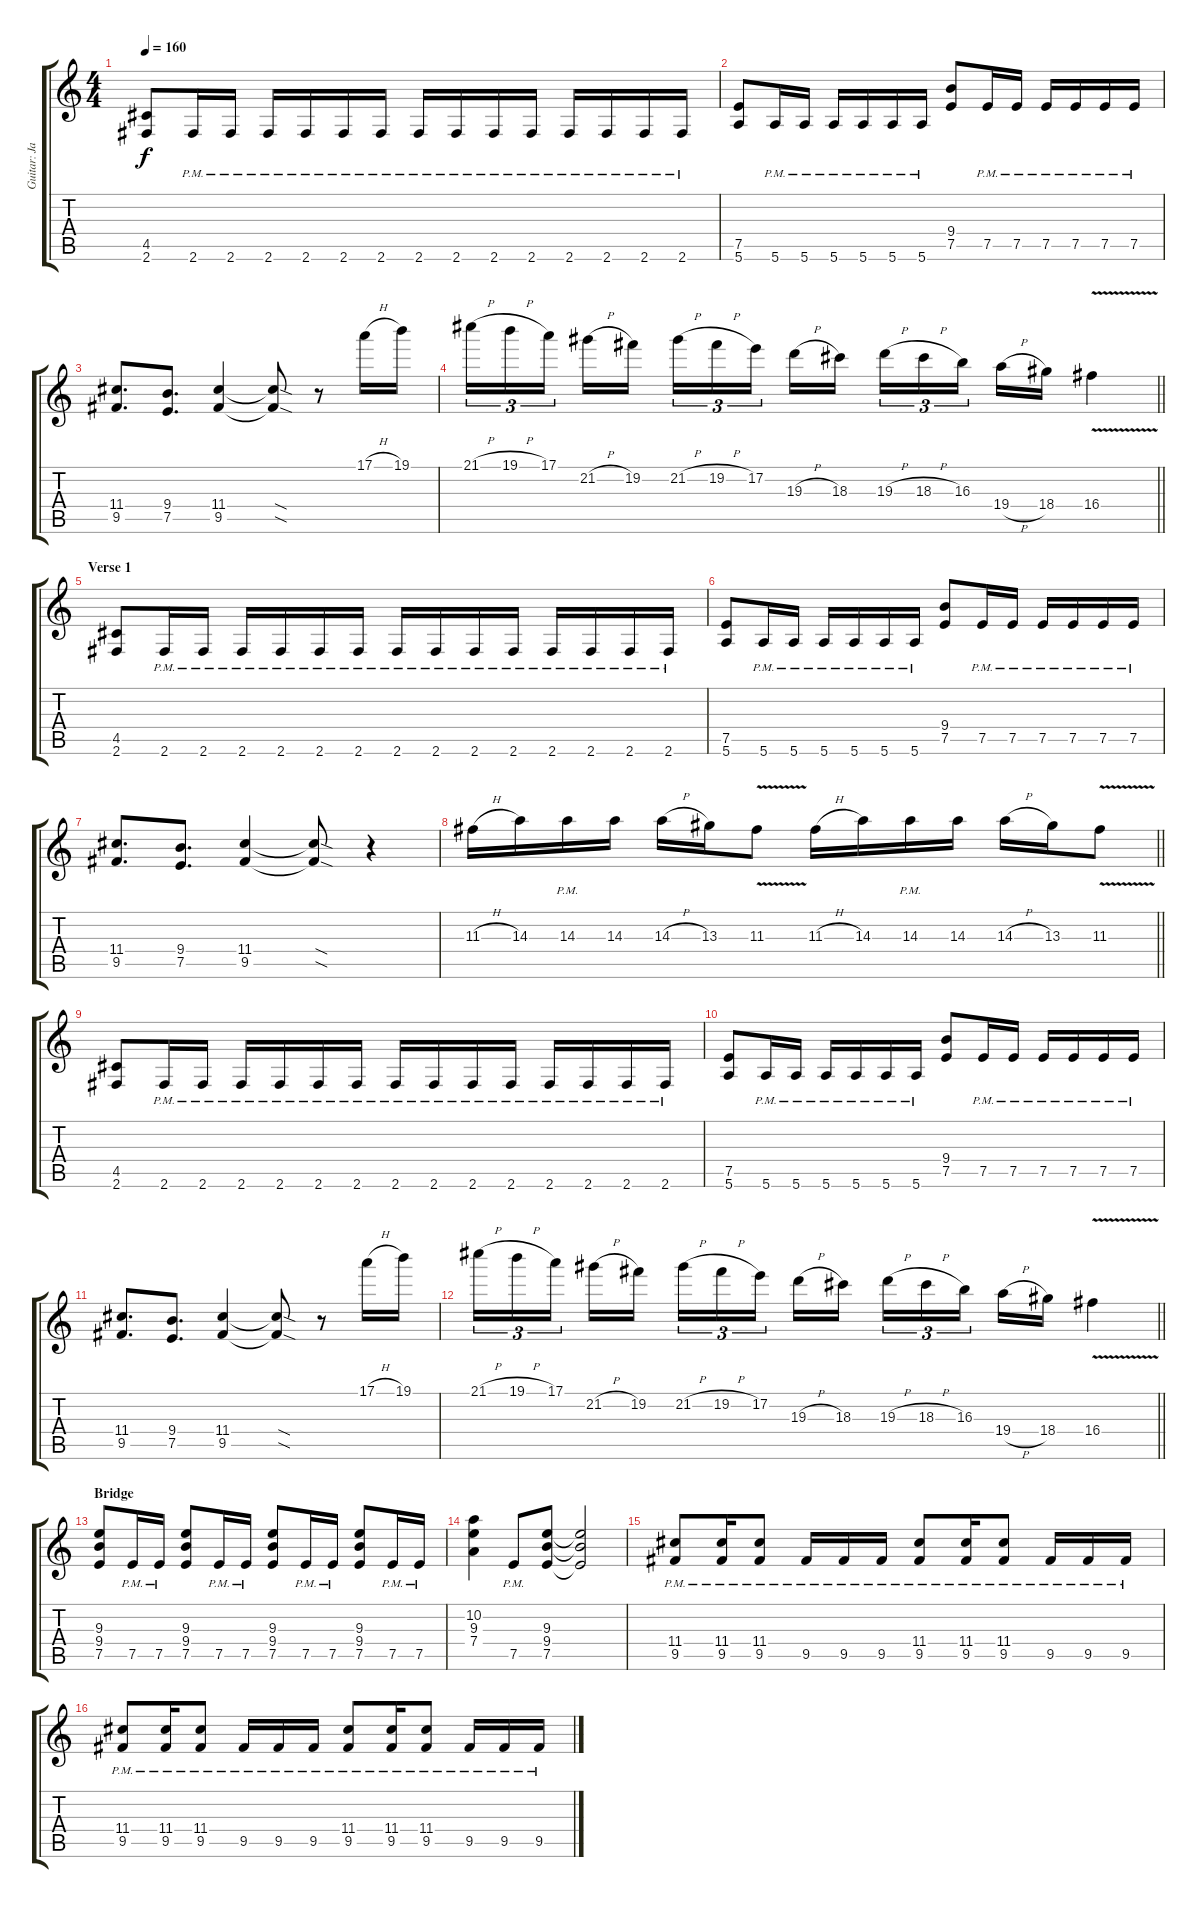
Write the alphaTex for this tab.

\track ("Guitar: Jackie Slaughter" "Guitar: Ja") {instrument distortionguitar}
\staff {score tabs}
\tuning (E4 B3 G3 D3 A2 E2) {hide}
\ts (4 4)
\tempo 160
\clef g2
\ks c
(4.5 2.6).8{dy f} 2.6{pm}.16 2.6{pm}.16 2.6{pm}.16 2.6{pm}.16 2.6{pm}.16 2.6{pm}.16 2.6{pm}.16 2.6{pm}.16 2.6{pm}.16 2.6{pm}.16 2.6{pm}.16 2.6{pm}.16 2.6{pm}.16 2.6{pm}.16 |
(7.5 5.6).8 5.6{pm}.16 5.6{pm}.16 5.6{pm}.16 5.6{pm}.16 5.6{pm}.16 5.6{pm}.16 (9.4 7.5).8 7.5{pm}.16 7.5{pm}.16 7.5{pm}.16 7.5{pm}.16 7.5{pm}.16 7.5{pm}.16 |
(11.4 9.5).8{d} (9.4 7.5).8{d} (11.4 9.5).4 (11.4{sod t} 9.5{sod t}).8 r.8 17.1{h}.16 19.1.16 |
\barLineRight lightlight
21.1{h}.16{tu (3 2)} 19.1{h}.16{tu (3 2)} 17.1.16{tu (3 2) beam splitsecondary} 21.2{h}.16 19.2.16 21.2{h}.16{tu (3 2)} 19.2{h}.16{tu (3 2)} 17.2.16{tu (3 2) beam splitsecondary} 19.3{h}.16 18.3.16 19.3{h}.16{tu (3 2)} 18.3{h}.16{tu (3 2)} 16.3.16{tu (3 2) beam splitsecondary} 19.4{h}.16 18.4.16 16.4{v}.4 |
\section ("" "Verse 1")
(4.5 2.6).8 2.6{pm}.16 2.6{pm}.16 2.6{pm}.16 2.6{pm}.16 2.6{pm}.16 2.6{pm}.16 2.6{pm}.16 2.6{pm}.16 2.6{pm}.16 2.6{pm}.16 2.6{pm}.16 2.6{pm}.16 2.6{pm}.16 2.6{pm}.16 |
(7.5 5.6).8 5.6{pm}.16 5.6{pm}.16 5.6{pm}.16 5.6{pm}.16 5.6{pm}.16 5.6{pm}.16 (9.4 7.5).8 7.5{pm}.16 7.5{pm}.16 7.5{pm}.16 7.5{pm}.16 7.5{pm}.16 7.5{pm}.16 |
(11.4 9.5).8{d} (9.4 7.5).8{d} (11.4 9.5).4 (11.4{sod t} 9.5{sod t}).8 r.4 |
\barLineRight lightlight
11.3{h}.16 14.3.16 14.3{pm}.16 14.3.16 14.3{h}.16 13.3.16 11.3{v}.8 11.3{h}.16 14.3.16 14.3{pm}.16 14.3.16 14.3{h}.16 13.3.16 11.3{v}.8 |
(4.5 2.6).8 2.6{pm}.16 2.6{pm}.16 2.6{pm}.16 2.6{pm}.16 2.6{pm}.16 2.6{pm}.16 2.6{pm}.16 2.6{pm}.16 2.6{pm}.16 2.6{pm}.16 2.6{pm}.16 2.6{pm}.16 2.6{pm}.16 2.6{pm}.16 |
(7.5 5.6).8 5.6{pm}.16 5.6{pm}.16 5.6{pm}.16 5.6{pm}.16 5.6{pm}.16 5.6{pm}.16 (9.4 7.5).8 7.5{pm}.16 7.5{pm}.16 7.5{pm}.16 7.5{pm}.16 7.5{pm}.16 7.5{pm}.16 |
(11.4 9.5).8{d} (9.4 7.5).8{d} (11.4 9.5).4 (11.4{sod t} 9.5{sod t}).8 r.8 17.1{h}.16 19.1.16 |
\barLineRight lightlight
21.1{h}.16{tu (3 2)} 19.1{h}.16{tu (3 2)} 17.1.16{tu (3 2) beam splitsecondary} 21.2{h}.16 19.2.16 21.2{h}.16{tu (3 2)} 19.2{h}.16{tu (3 2)} 17.2.16{tu (3 2) beam splitsecondary} 19.3{h}.16 18.3.16 19.3{h}.16{tu (3 2)} 18.3{h}.16{tu (3 2)} 16.3.16{tu (3 2) beam splitsecondary} 19.4{h}.16 18.4.16 16.4{v}.4 |
\section ("" "Bridge")
(9.3 9.4 7.5).8 7.5{pm}.16 7.5{pm}.16 (9.3 9.4 7.5).8 7.5{pm}.16 7.5{pm}.16 (9.3 9.4 7.5).8 7.5{pm}.16 7.5{pm}.16 (9.3 9.4 7.5).8 7.5{pm}.16 7.5{pm}.16 |
(10.2 9.3 7.4).4 7.5{pm}.8 (9.3 9.4 7.5).8 (9.3{t} 9.4{t} 7.5{t}).2 |
(11.4{pm} 9.5{pm}).8 (11.4{pm} 9.5{pm}).16 (11.4{pm} 9.5{pm}).8 9.5{pm}.16 9.5{pm}.16 9.5{pm}.16 (11.4{pm} 9.5{pm}).8 (11.4{pm} 9.5{pm}).16 (11.4{pm} 9.5{pm}).8 9.5{pm}.16 9.5{pm}.16 9.5{pm}.16 |
(11.4{pm} 9.5{pm}).8 (11.4{pm} 9.5{pm}).16 (11.4{pm} 9.5{pm}).8 9.5{pm}.16 9.5{pm}.16 9.5{pm}.16 (11.4{pm} 9.5{pm}).8 (11.4{pm} 9.5{pm}).16 (11.4{pm} 9.5{pm}).8 9.5{pm}.16 9.5{pm}.16 9.5{pm}.16
